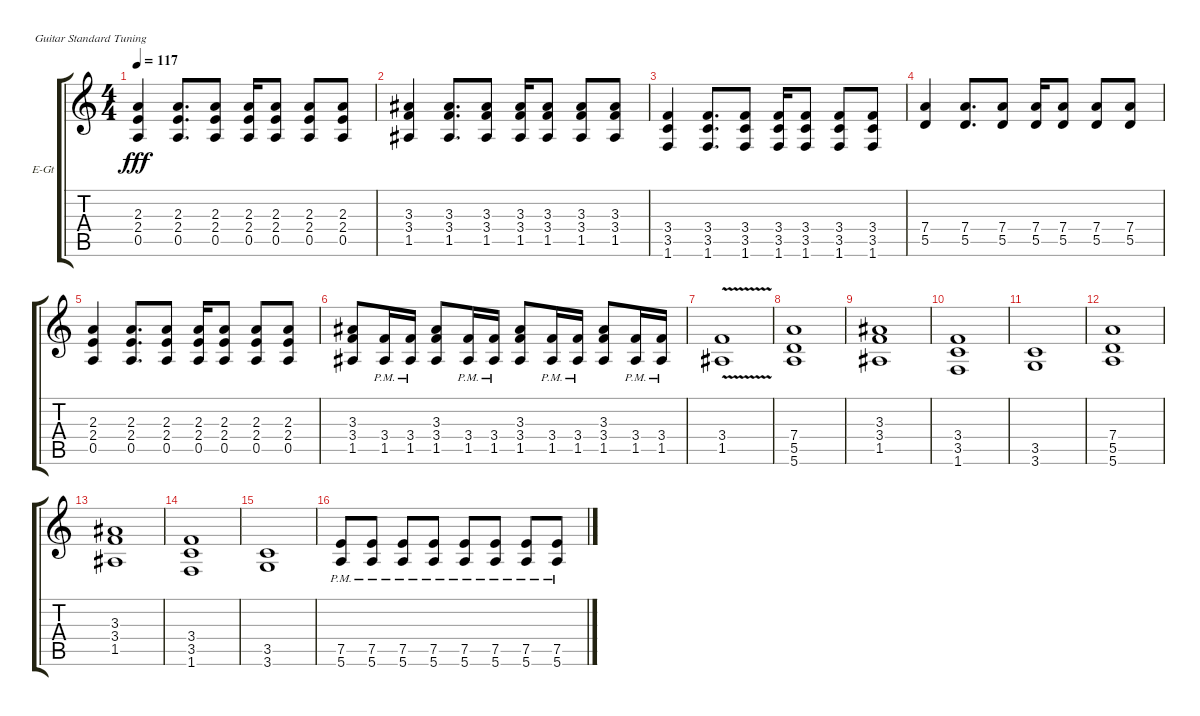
\defaultSystemsLayout 4
\bracketExtendMode groupsimilarinstruments
\firstSystemTrackNameOrientation horizontal
\otherSystemsTrackNameOrientation horizontal
\track ("alex" "E-Gt") {instrument distortionguitar}
\staff {score tabs}
\tuning (E4 B3 G3 D3 A2 E2)
\ts (4 4)
\tempo 117
\clef g2
\scale
0.333333
\ks c
(2.3 2.4 0.5).4{dy fff} (2.3 2.4 0.5).8{d} (2.3 2.4 0.5).8 (2.3 2.4 0.5).16 (2.3 2.4 0.5).8 (2.3 2.4 0.5).8 (2.3 2.4 0.5).8 |
\scale
0.333333 (3.3 3.4 1.5).4 (3.3 3.4 1.5).8{d} (3.3 3.4 1.5).8 (3.3 3.4 1.5).16 (3.3 3.4 1.5).8 (3.3 3.4 1.5).8 (3.3 3.4 1.5).8 |
\scale
0.333333 (3.4 3.5 1.6).4 (3.4 3.5 1.6).8{d} (3.4 3.5 1.6).8 (3.4 3.5 1.6).16 (3.4 3.5 1.6).8 (3.4 3.5 1.6).8 (3.4 3.5 1.6).8 |
\scale
0.333333 (5.5 7.4).4 (5.5 7.4).8{d} (5.5 7.4).8 (5.5 7.4).16 (5.5 7.4).8 (5.5 7.4).8 (5.5 7.4).8 |
\scale
0.333333 (2.3 2.4 0.5).4 (2.3 2.4 0.5).8{d} (2.3 2.4 0.5).8 (2.3 2.4 0.5).16 (2.3 2.4 0.5).8 (2.3 2.4 0.5).8 (2.3 2.4 0.5).8 |
\scale
0.333333 (3.3 3.4 1.5).8 (3.4{pm} 1.5{pm}).16 (3.4{pm} 1.5{pm}).16 (3.3 3.4 1.5).8 (3.4{pm} 1.5{pm}).16 (3.4{pm} 1.5{pm}).16 (3.3 3.4 1.5).8 (3.4{pm} 1.5{pm}).16 (3.4{pm} 1.5{pm}).16 (3.3 3.4 1.5).8 (3.4{pm} 1.5{pm}).16 (3.4{pm} 1.5{pm}).16 |
\scale
0.333333 (3.4{v} 1.5).1 |
\scale
0.333333 (7.4 5.5 5.6).1 |
\scale
0.333333 (3.3 3.4 1.5).1 |
\scale
0.333333 (3.4 3.5 1.6).1 |
\scale
0.333333 (3.5 3.6).1 |
\scale
0.333333 (7.4 5.5 5.6).1 |
\scale
0.333333 (3.3 3.4 1.5).1 |
\scale
0.333333 (3.4 3.5 1.6).1 |
\scale
0.333333 (3.5 3.6).1 |
\scale
0.333333 (7.5{pm} 5.6).8 (7.5{pm} 5.6).8 (7.5{pm} 5.6).8 (7.5{pm} 5.6).8 (7.5{pm} 5.6).8 (7.5{pm} 5.6).8 (7.5{pm} 5.6).8 (7.5{pm} 5.6).8
